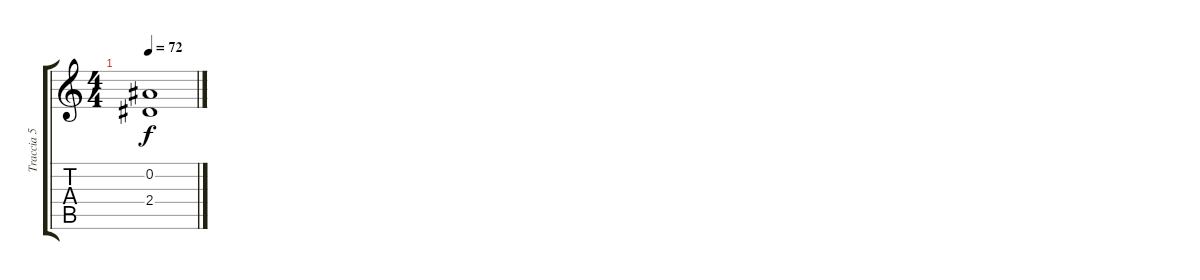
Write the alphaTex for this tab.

\track ("Traccia 5" "Traccia 5") {instrument electricguitarclean}
\staff {score tabs}
\tuning (Eb4 Bb3 Gb3 Db3 Ab2 Eb2) {hide}
\ts (4 4)
\tempo 72
\clef g2
\ks c
(0.2 2.4).1{dy f}
